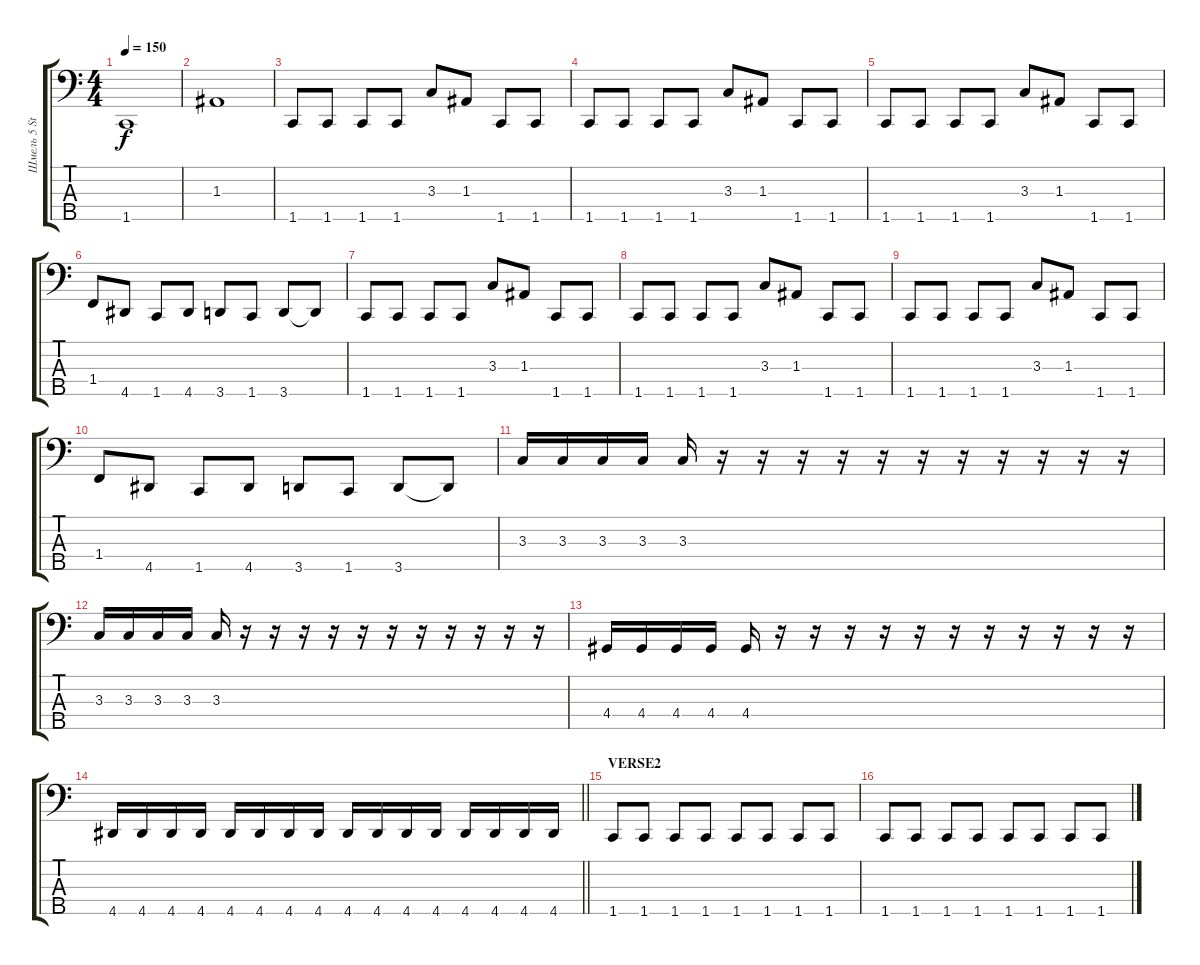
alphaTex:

\track ("Шмель 5 Strings Bass" "Шмель 5 St") {instrument electricbassfinger}
\staff {score tabs}
\tuning (G2 D2 A1 E1 B0) {hide}
\ts (4 4)
\tempo 150
\clef f4
\ks c
1.5.1{dy f} |
1.3.1 |
1.5.8 1.5.8 1.5.8 1.5.8 3.3.8 1.3.8 1.5.8 1.5.8 |
1.5.8 1.5.8 1.5.8 1.5.8 3.3.8 1.3.8 1.5.8 1.5.8 |
1.5.8 1.5.8 1.5.8 1.5.8 3.3.8 1.3.8 1.5.8 1.5.8 |
1.4.8 4.5.8 1.5.8 4.5.8 3.5.8 1.5.8 3.5.8 3.5{t}.8 |
1.5.8 1.5.8 1.5.8 1.5.8 3.3.8 1.3.8 1.5.8 1.5.8 |
1.5.8 1.5.8 1.5.8 1.5.8 3.3.8 1.3.8 1.5.8 1.5.8 |
1.5.8 1.5.8 1.5.8 1.5.8 3.3.8 1.3.8 1.5.8 1.5.8 |
1.4.8 4.5.8 1.5.8 4.5.8 3.5.8 1.5.8 3.5.8 3.5{t}.8 |
3.3.16 3.3.16 3.3.16 3.3.16 3.3.16 r.16 r.16 r.16 r.16 r.16 r.16 r.16 r.16 r.16 r.16 r.16 |
3.3.16 3.3.16 3.3.16 3.3.16 3.3.16 r.16 r.16 r.16 r.16 r.16 r.16 r.16 r.16 r.16 r.16 r.16 |
4.4.16 4.4.16 4.4.16 4.4.16 4.4.16 r.16 r.16 r.16 r.16 r.16 r.16 r.16 r.16 r.16 r.16 r.16 |
\barLineRight lightlight
4.5.16 4.5.16 4.5.16 4.5.16 4.5.16 4.5.16 4.5.16 4.5.16 4.5.16 4.5.16 4.5.16 4.5.16 4.5.16 4.5.16 4.5.16 4.5.16 |
\section ("" "VERSE2")
1.5.8 1.5.8 1.5.8 1.5.8 1.5.8 1.5.8 1.5.8 1.5.8 |
1.5.8 1.5.8 1.5.8 1.5.8 1.5.8 1.5.8 1.5.8 1.5.8
